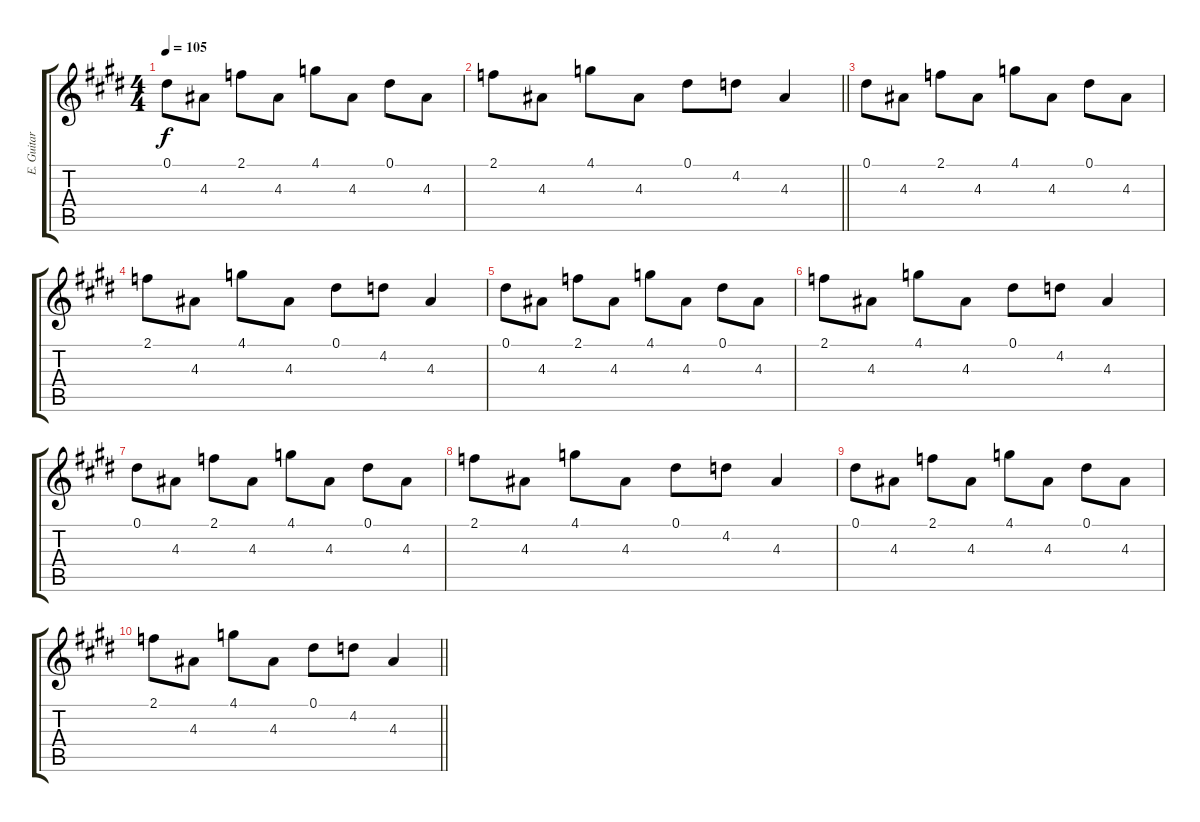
\track ("E. Guitar I (Tora)" "E. Guitar ") {instrument overdrivenguitar}
\staff {score tabs}
\tuning (Eb4 Bb3 Gb3 Db3 Ab2 Eb2) {hide}
\ts (4 4)
\tempo 105
\clef g2
\ks e
0.1.8{dy f} 4.3.8 2.1.8 4.3.8 4.1.8 4.3.8 0.1.8 4.3.8 |
\barLineRight lightlight
2.1.8 4.3.8 4.1.8 4.3.8 0.1.8 4.2.8 4.3.4 |
0.1.8 4.3.8 2.1.8 4.3.8 4.1.8 4.3.8 0.1.8 4.3.8 |
2.1.8 4.3.8 4.1.8 4.3.8 0.1.8 4.2.8 4.3.4 |
0.1.8 4.3.8 2.1.8 4.3.8 4.1.8 4.3.8 0.1.8 4.3.8 |
2.1.8 4.3.8 4.1.8 4.3.8 0.1.8 4.2.8 4.3.4 |
0.1.8 4.3.8 2.1.8 4.3.8 4.1.8 4.3.8 0.1.8 4.3.8 |
2.1.8 4.3.8 4.1.8 4.3.8 0.1.8 4.2.8 4.3.4 |
0.1.8 4.3.8 2.1.8 4.3.8 4.1.8 4.3.8 0.1.8 4.3.8 |
\barLineRight lightlight
2.1.8 4.3.8 4.1.8 4.3.8 0.1.8 4.2.8 4.3.4
